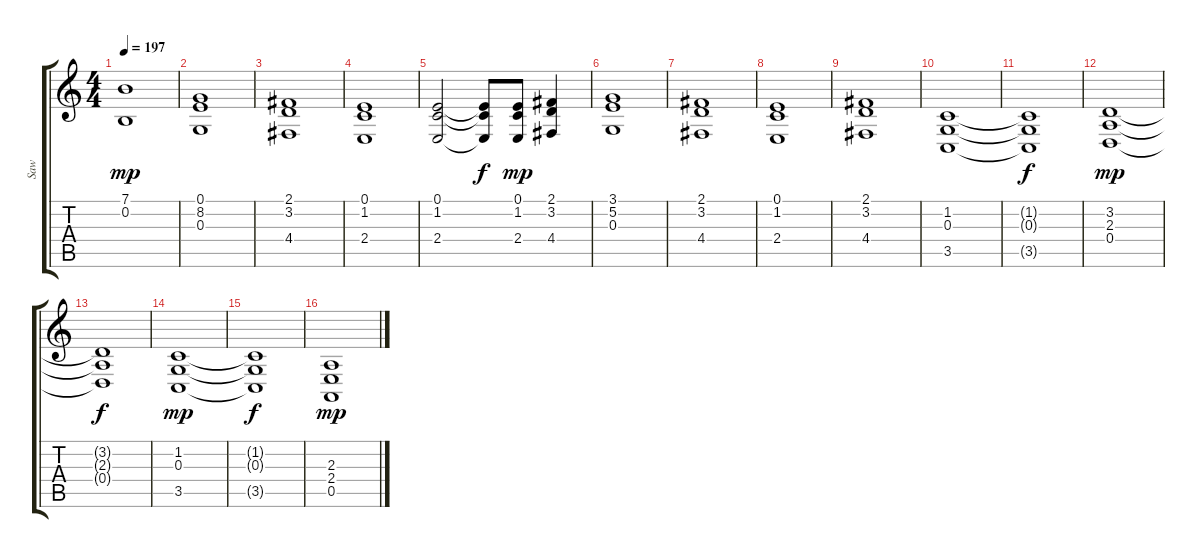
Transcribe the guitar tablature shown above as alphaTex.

\track ("Saw" "Saw") {instrument stringensemble1}
\staff {score tabs}
\tuning (E4 B3 G3 D3 A2 E2) {hide}
\ts (4 4)
\tempo 197
\clef g2
\ks c
(7.1 0.2).1{dy mp} |
(0.1 8.2 0.3).1 |
(2.1 3.2 4.4).1 |
(0.1 1.2 2.4).1 |
(0.1 1.2 2.4).2 (0.1{t} 1.2{t} 2.4{t}).8{dy f} (0.1 1.2 2.4).8{dy mp} (2.1 3.2 4.4).4 |
(3.1 5.2 0.3).1 |
(2.1 3.2 4.4).1 |
(0.1 1.2 2.4).1 |
(2.1 3.2 4.4).1 |
(1.2 0.3 3.5).1 |
(1.2{t} 0.3{t} 3.5{t}).1{dy f} |
(3.2 2.3 0.4).1{dy mp} |
(3.2{t} 2.3{t} 0.4{t}).1{dy f} |
(1.2 0.3 3.5).1{dy mp} |
(1.2{t} 0.3{t} 3.5{t}).1{dy f} |
(2.3 2.4 0.5).1{dy mp}
